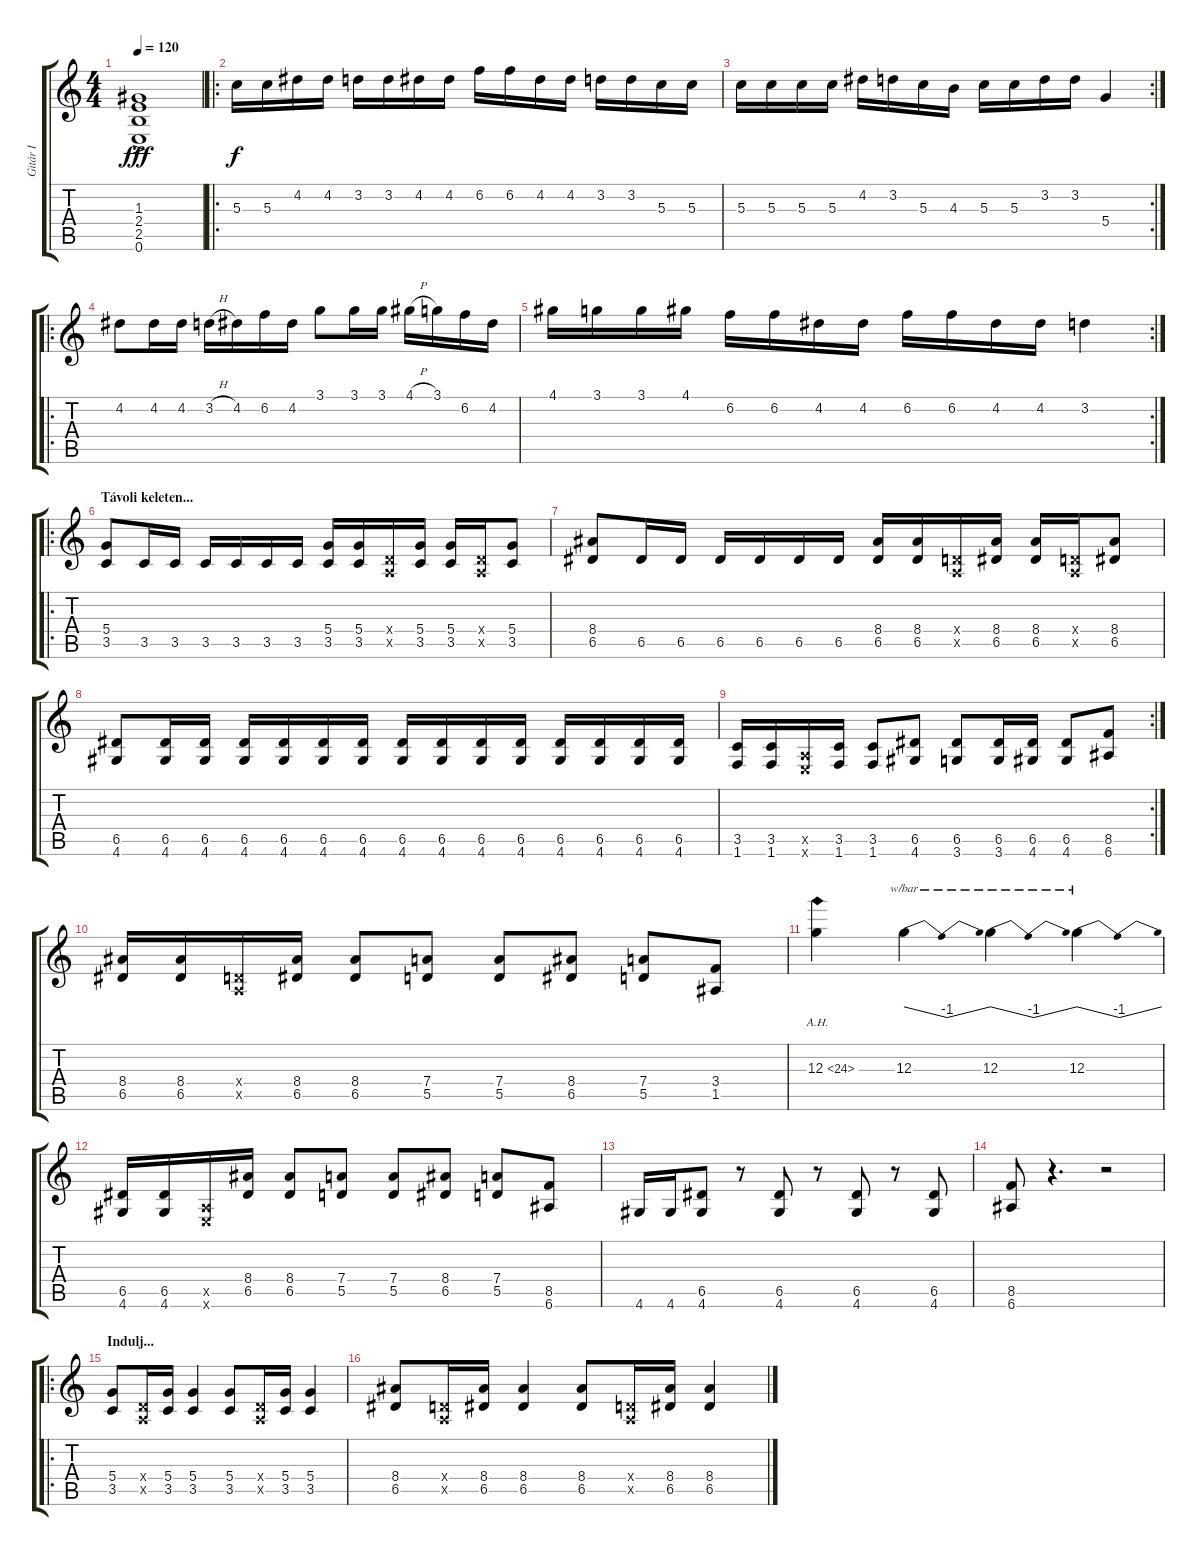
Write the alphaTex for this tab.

\track ("Gitár I" "Gitár I") {instrument distortionguitar}
\staff {score tabs}
\tuning (E4 B3 G3 D3 A2 E2) {hide}
\ts (4 4)
\tempo 120
\clef g2
\ks c
(1.3{ac} 2.4 2.5 0.6).1{dy fff instrument distortionguitar} |
\ro
5.3.16{dy f} 5.3.16 4.2.16 4.2.16 3.2.16 3.2.16 4.2.16 4.2.16 6.2.16 6.2.16 4.2.16 4.2.16 3.2.16 3.2.16 5.3.16 5.3.16 |
\rc 2
5.3.16 5.3.16 5.3.16 5.3.16 4.2.16 3.2.16 5.3.16 4.3.16 5.3.16 5.3.16 3.2.16 3.2.16 5.4.4 |
\ro
4.2.8 4.2.16 4.2.16 3.2{h}.16 4.2.16 6.2.16 4.2.16 3.1.8 3.1.16 3.1.16 4.1{h}.16 3.1.16 6.2.16 4.2.16 |
\rc 2
4.1.16 3.1.16 3.1.16 4.1.16 6.2.16 6.2.16 4.2.16 4.2.16 6.2.16 6.2.16 4.2.16 4.2.16 3.2.4 |
\ro
\section ("" "Távoli keleten...")
(5.4 3.5).8 3.5.16 3.5.16 3.5.16 3.5.16 3.5.16 3.5.16 (5.4 3.5).16 (5.4 3.5).16 (0.4{x} 0.5{x}).16 (5.4 3.5).16 (5.4 3.5).16 (0.4{x} 0.5{x}).16 (5.4 3.5).8 |
(8.4 6.5).8 6.5.16 6.5.16 6.5.16 6.5.16 6.5.16 6.5.16 (8.4 6.5).16 (8.4 6.5).16 (0.4{x} 0.5{x}).16 (8.4 6.5).16 (8.4 6.5).16 (0.4{x} 0.5{x}).16 (8.4 6.5).8 |
(6.5 4.6).8 (6.5 4.6).16 (6.5 4.6).16 (6.5 4.6).16 (6.5 4.6).16 (6.5 4.6).16 (6.5 4.6).16 (6.5 4.6).16 (6.5 4.6).16 (6.5 4.6).16 (6.5 4.6).16 (6.5 4.6).16 (6.5 4.6).16 (6.5 4.6).16 (6.5 4.6).16 |
\rc 2
(3.5 1.6).16 (3.5 1.6).16 (0.5{x} 0.6{x}).16 (3.5 1.6).16 (3.5 1.6).8 (6.5 4.6).8 (6.5 3.6).8 (6.5 3.6).16 (6.5 4.6).16 (6.5 4.6).8 (8.5 6.6).8 |
(8.4 6.5).16 (8.4 6.5).16 (0.4{x} 0.5{x}).16 (8.4 6.5).16 (8.4 6.5).8 (7.4 5.5).8 (7.4 5.5).8 (8.4 6.5).8 (7.4 5.5).8 (3.4 1.5).8 |
12.3{ah 12}.4 12.3.4{tbe (dip default 0 0 30 -4 60 0)} 12.3.4{tbe (dip default 0 0 30 -4 60 0)} 12.3.4{tbe (dip default 0 0 30 -4 60 0)} |
(6.5 4.6).16 (6.5 4.6).16 (0.5{x} 0.6{x}).16 (8.4 6.5).16 (8.4 6.5).8 (7.4 5.5).8 (7.4 5.5).8 (8.4 6.5).8 (7.4 5.5).8 (8.5 6.6).8 |
4.6.16 4.6.16 (6.5 4.6).8 r.8 (6.5 4.6).8 r.8 (6.5 4.6).8 r.8 (6.5 4.6).8 |
(8.5 6.6).8 r.4{d} r.2 |
\ro
\section ("" "Indulj...")
(5.4 3.5).8 (0.4{x} 0.5{x}).16 (5.4 3.5).16 (5.4 3.5).4 (5.4 3.5).8 (0.4{x} 0.5{x}).16 (5.4 3.5).16 (5.4 3.5).4 |
(8.4 6.5).8 (0.4{x} 0.5{x}).16 (8.4 6.5).16 (8.4 6.5).4 (8.4 6.5).8 (0.4{x} 0.5{x}).16 (8.4 6.5).16 (8.4 6.5).4
